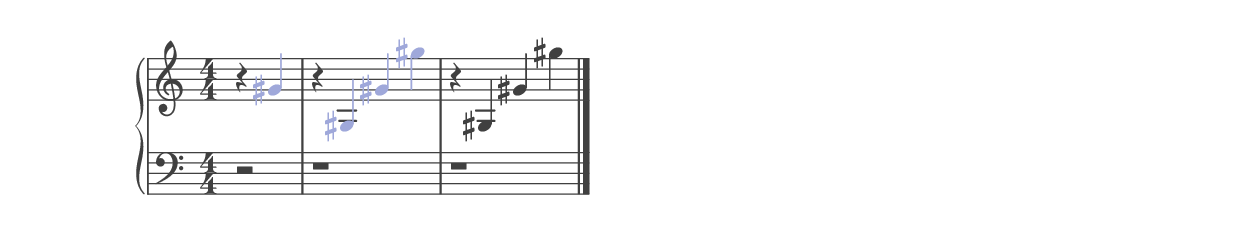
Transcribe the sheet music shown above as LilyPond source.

%% ----------------------------------------------------------------------------
%% Generated on: 2018 December 27
%% Note Name: G4#
%% Octave: 4
%% Clef: treble
%% Filename: 083-48-4-treble-G4#
%% ----------------------------------------------------------------------------

\version "2.19.82"

\include "../piano_note_colors.ly"

\header {
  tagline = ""
}

upper = {
  \clef treble
  \numericTimeSignature
  \override NoteHead.color = #colorized-note
  \override Stem.color = #colorized-note
  \override Accidental.color = #colorized-note
  % treble note in color
  r4 gis'4
  % treble octave in color
  r4 gis4 gis'4 gis''4
  \override NoteHead.color = #default-black
  \override Stem.color = #default-black
  \override Accidental.color = #default-black
  % treble octave repeat in black
  r4 gis4 gis'4 gis''4
  \bar "|."
}

lower = {
  \clef bass
  \numericTimeSignature
  \override NoteHead.color = #colorized-note
  \override Stem.color = #colorized-note
  \override Accidental.color = #colorized-note
  % bass note in color
  r2
  % bass octave in color
  r1
  \override NoteHead.color = #default-black
  \override Stem.color = #default-black
  \override Accidental.color = #default-black
  % bass octave repeat in black
  r1
}

\score {
  \new PianoStaff <<
    \context Score
    \applyContext #(override-color-for-all-grobs default-black)
    \time 4/4
    \partial 2
    \new Staff = upper { \upper }
    \new Staff = lower { \lower }
  >>
  \layout { }
  \midi { }
}